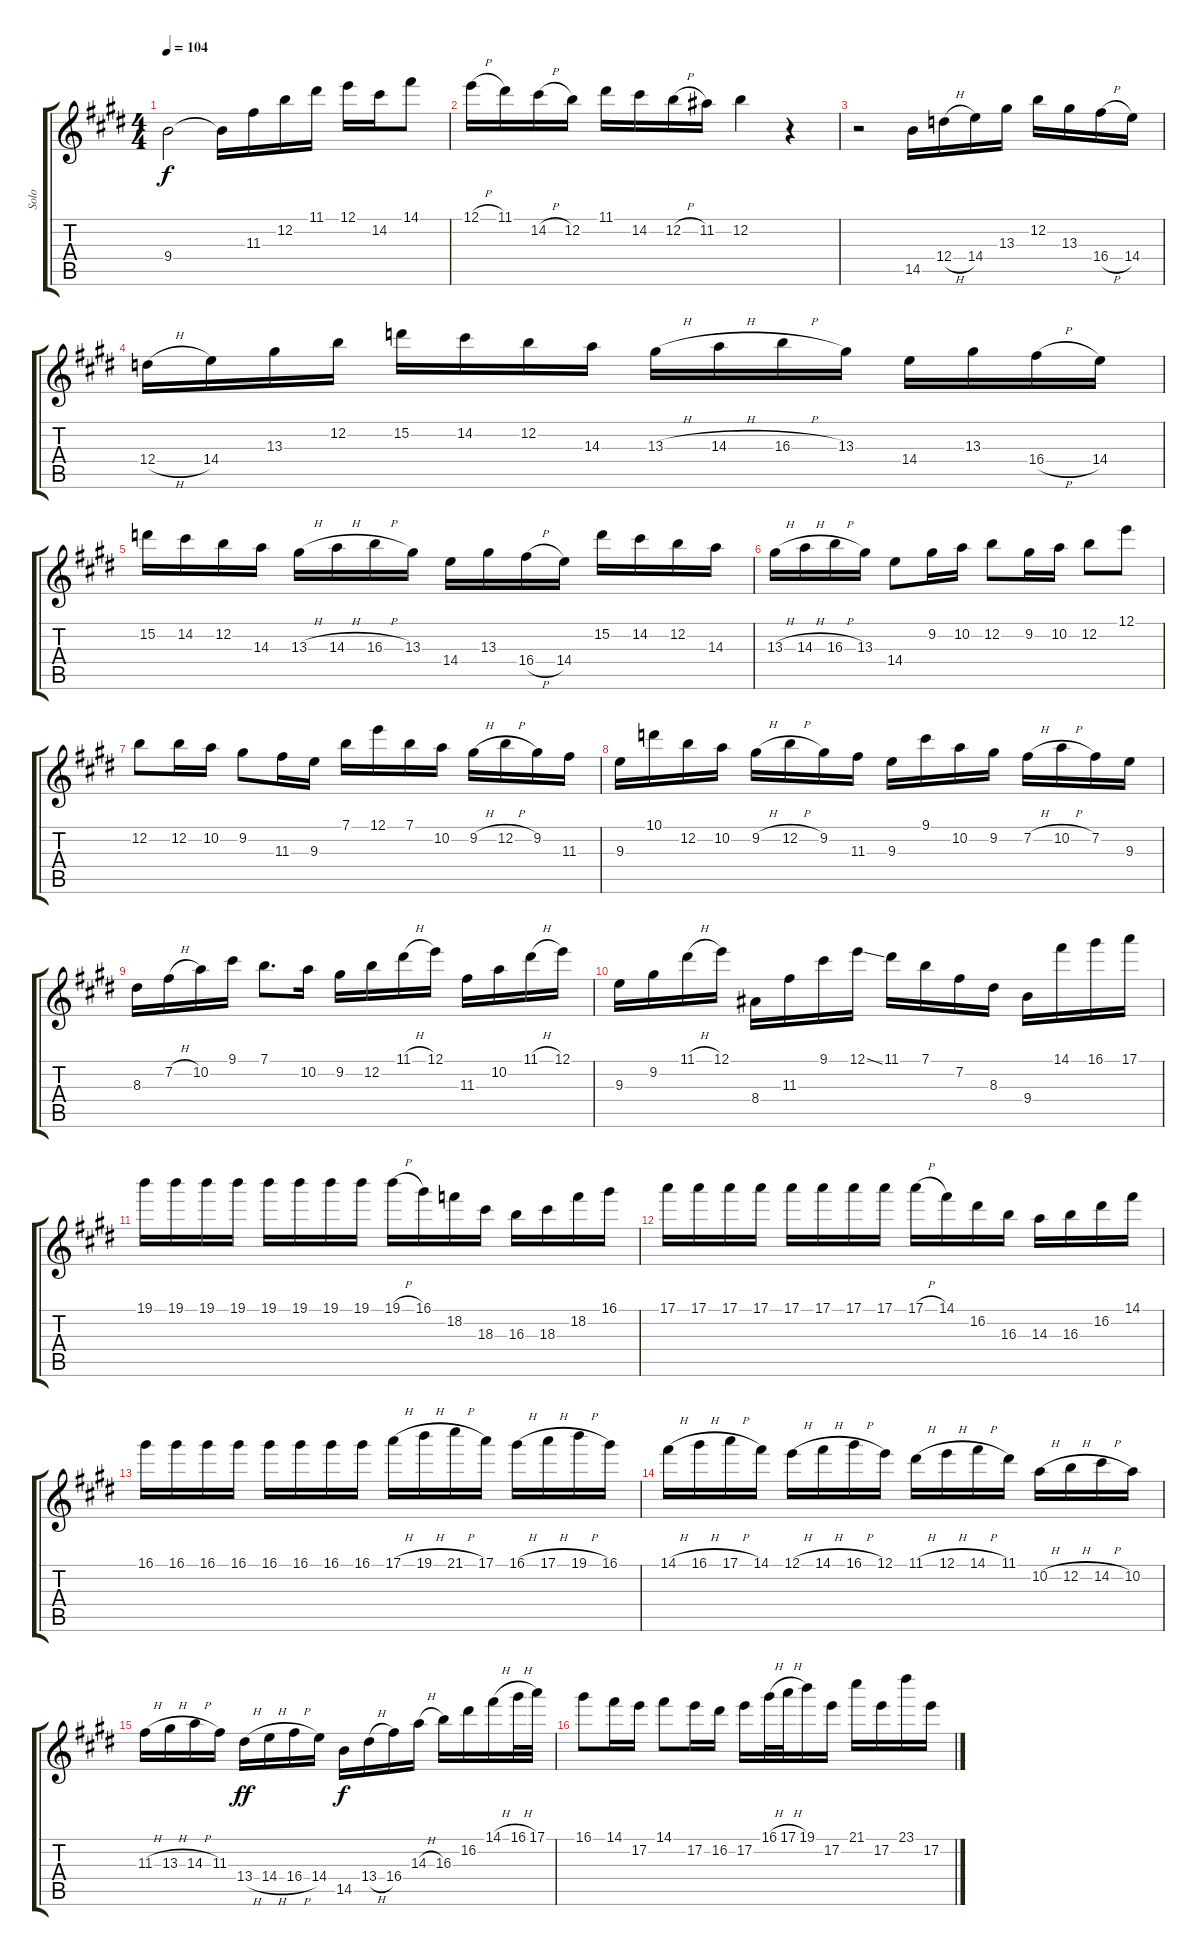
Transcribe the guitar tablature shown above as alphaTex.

\track ("Solo" "Solo") {instrument overdrivenguitar}
\staff {score tabs}
\tuning (E4 B3 G3 D3 A2 E2) {hide}
\ts (4 4)
\tempo 104
\clef g2
\ks e
9.4{t}.2{dy f} 9.4{t}.16 11.3.16 12.2.16 11.1.16 12.1.16 14.2.16 14.1.8 |
12.1{h}.16 11.1.16 14.2{h}.16 12.2.16 11.1.16 14.2.16 12.2{h}.16 11.2.16 12.2.4 r.4 |
r.2 14.5.16 12.4{h}.16 14.4.16 13.3.16 12.2.16 13.3.16 16.4{h}.16 14.4.16 |
12.4{h}.16 14.4.16 13.3.16 12.2.16 15.2.16 14.2.16 12.2.16 14.3.16 13.3{h}.16 14.3{h}.16 16.3{h}.16 13.3.16 14.4.16 13.3.16 16.4{h}.16 14.4.16 |
15.2.16 14.2.16 12.2.16 14.3.16 13.3{h}.16 14.3{h}.16 16.3{h}.16 13.3.16 14.4.16 13.3.16 16.4{h}.16 14.4.16 15.2.16 14.2.16 12.2.16 14.3.16 |
13.3{h}.16 14.3{h}.16 16.3{h}.16 13.3.16 14.4.8 9.2.16 10.2.16 12.2.8 9.2.16 10.2.16 12.2.8 12.1.8 |
12.2.8 12.2.16 10.2.16 9.2.8 11.3.16 9.3.16 7.1.16 12.1.16 7.1.16 10.2.16 9.2{h}.16 12.2{h}.16 9.2.16 11.3.16 |
9.3.16 10.1.16 12.2.16 10.2.16 9.2{h}.16 12.2{h}.16 9.2.16 11.3.16 9.3.16 9.1.16 10.2.16 9.2.16 7.2{h}.16 10.2{h}.16 7.2.16 9.3.16 |
8.3.16 7.2{h}.16 10.2.16 9.1.16 7.1.8{d} 10.2.16 9.2.16 12.2.16 11.1{h}.16 12.1.16 11.3.16 10.2.16 11.1{h}.16 12.1.16 |
9.3.16 9.2.16 11.1{h}.16 12.1.16 8.4.16 11.3.16 9.1.16 12.1{ss}.16 11.1.16 7.1.16 7.2.16 8.3.16 9.4.16 14.1.16 16.1.16 17.1.16 |
19.1.16 19.1.16 19.1.16 19.1.16 19.1.16 19.1.16 19.1.16 19.1.16 19.1{h}.16 16.1.16 18.2.16 18.3.16 16.3.16 18.3.16 18.2.16 16.1.16 |
17.1.16 17.1.16 17.1.16 17.1.16 17.1.16 17.1.16 17.1.16 17.1.16 17.1{h}.16 14.1.16 16.2.16 16.3.16 14.3.16 16.3.16 16.2.16 14.1.16 |
16.1.16 16.1.16 16.1.16 16.1.16 16.1.16 16.1.16 16.1.16 16.1.16 17.1{h}.16 19.1{h}.16 21.1{h}.16 17.1.16 16.1{h}.16 17.1{h}.16 19.1{h}.16 16.1.16 |
14.1{h}.16 16.1{h}.16 17.1{h}.16 14.1.16 12.1{h}.16 14.1{h}.16 16.1{h}.16 12.1.16 11.1{h}.16 12.1{h}.16 14.1{h}.16 11.1.16 10.2{h}.16 12.2{h}.16 14.2{h}.16 10.2.16 |
11.3{h}.16 13.3{h}.16 14.3{h}.16 11.3.16 13.4{h}.16{dy ff} 14.4{h}.16 16.4{h}.16 14.4.16 14.5.16{dy f} 13.4{h}.16 16.4.16 14.3{h}.16 16.3.16 16.2.16 14.1{h}.16 16.1{h}.32 17.1.32 |
16.1.8 14.1.16 17.2.16 14.1.8 17.2.16 16.2.16 17.2.16 16.1{h}.32 17.1{h}.32 19.1.16 17.2.16 21.1.16 17.2.16 23.1.16 17.2.16
